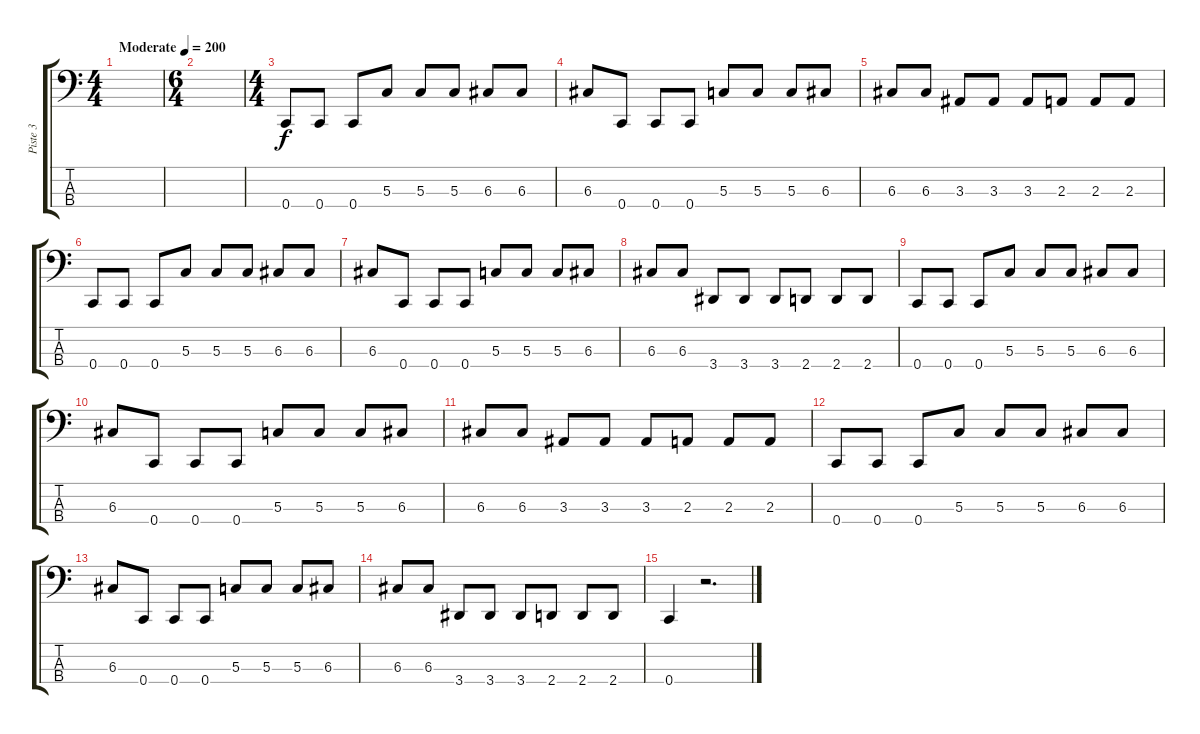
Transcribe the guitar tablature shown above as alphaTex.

\track ("Piste 3" "Piste 3") {instrument electricbasspick}
\staff {score tabs}
\tuning (F2 C2 G1 C1) {hide}
\ts (4 4)
\tempo (200 "Moderate")
\clef f4
\ks c
|
\ts (6 4)
|
\ts (4 4)
0.4.8 0.4.8 0.4.8 5.3.8 5.3.8 5.3.8 6.3.8 6.3.8 |
6.3.8 0.4.8 0.4.8 0.4.8 5.3.8 5.3.8 5.3.8 6.3.8 |
6.3.8 6.3.8 3.3.8 3.3.8 3.3.8 2.3.8 2.3.8 2.3.8 |
0.4.8 0.4.8 0.4.8 5.3.8 5.3.8 5.3.8 6.3.8 6.3.8 |
6.3.8 0.4.8 0.4.8 0.4.8 5.3.8 5.3.8 5.3.8 6.3.8 |
6.3.8 6.3.8 3.4.8 3.4.8 3.4.8 2.4.8 2.4.8 2.4.8 |
0.4.8 0.4.8 0.4.8 5.3.8 5.3.8 5.3.8 6.3.8 6.3.8 |
6.3.8 0.4.8 0.4.8 0.4.8 5.3.8 5.3.8 5.3.8 6.3.8 |
6.3.8 6.3.8 3.3.8 3.3.8 3.3.8 2.3.8 2.3.8 2.3.8 |
0.4.8 0.4.8 0.4.8 5.3.8 5.3.8 5.3.8 6.3.8 6.3.8 |
6.3.8 0.4.8 0.4.8 0.4.8 5.3.8 5.3.8 5.3.8 6.3.8 |
6.3.8 6.3.8 3.4.8 3.4.8 3.4.8 2.4.8 2.4.8 2.4.8 |
0.4.4 r.2{d}
